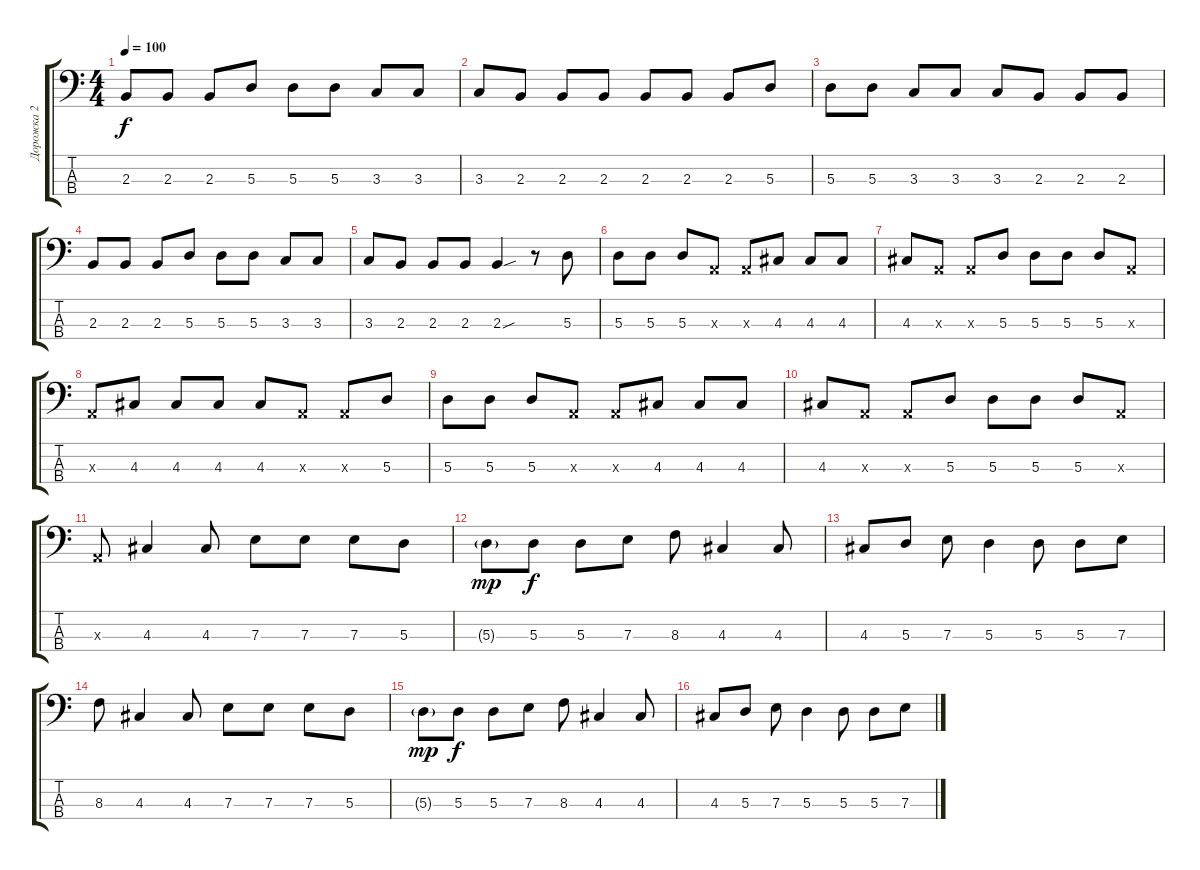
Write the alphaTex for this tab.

\track ("Дорожка 2" "Дорожка 2") {instrument electricbassfinger}
\staff {score tabs}
\tuning (G2 D2 A1 E1) {hide}
\ts (4 4)
\tempo 100
\clef f4
\ks c
2.3.8{dy f} 2.3.8 2.3.8 5.3.8 5.3.8 5.3.8 3.3.8 3.3.8 |
3.3.8 2.3.8 2.3.8 2.3.8 2.3.8 2.3.8 2.3.8 5.3.8 |
5.3.8 5.3.8 3.3.8 3.3.8 3.3.8 2.3.8 2.3.8 2.3.8 |
2.3.8 2.3.8 2.3.8 5.3.8 5.3.8 5.3.8 3.3.8 3.3.8 |
3.3.8 2.3.8 2.3.8 2.3.8 2.3{sou}.4 r.8 5.3.8 |
5.3.8 5.3.8 5.3.8 0.3{x}.8 0.3{x}.8 4.3.8 4.3.8 4.3.8 |
4.3.8 0.3{x}.8 0.3{x}.8 5.3.8 5.3.8 5.3.8 5.3.8 0.3{x}.8 |
0.3{x}.8 4.3.8 4.3.8 4.3.8 4.3.8 0.3{x}.8 0.3{x}.8 5.3.8 |
5.3.8 5.3.8 5.3.8 0.3{x}.8 0.3{x}.8 4.3.8 4.3.8 4.3.8 |
4.3.8 0.3{x}.8 0.3{x}.8 5.3.8 5.3.8 5.3.8 5.3.8 0.3{x}.8 |
0.3{x}.8 4.3.4 4.3.8 7.3.8 7.3.8 7.3.8 5.3.8 |
5.3{g}.8{dy mp} 5.3.8{dy f} 5.3.8 7.3.8 8.3.8 4.3.4 4.3.8 |
4.3.8 5.3.8 7.3.8 5.3.4 5.3.8 5.3.8 7.3.8 |
8.3.8 4.3.4 4.3.8 7.3.8 7.3.8 7.3.8 5.3.8 |
5.3{g}.8{dy mp} 5.3.8{dy f} 5.3.8 7.3.8 8.3.8 4.3.4 4.3.8 |
4.3.8 5.3.8 7.3.8 5.3.4 5.3.8 5.3.8 7.3.8
